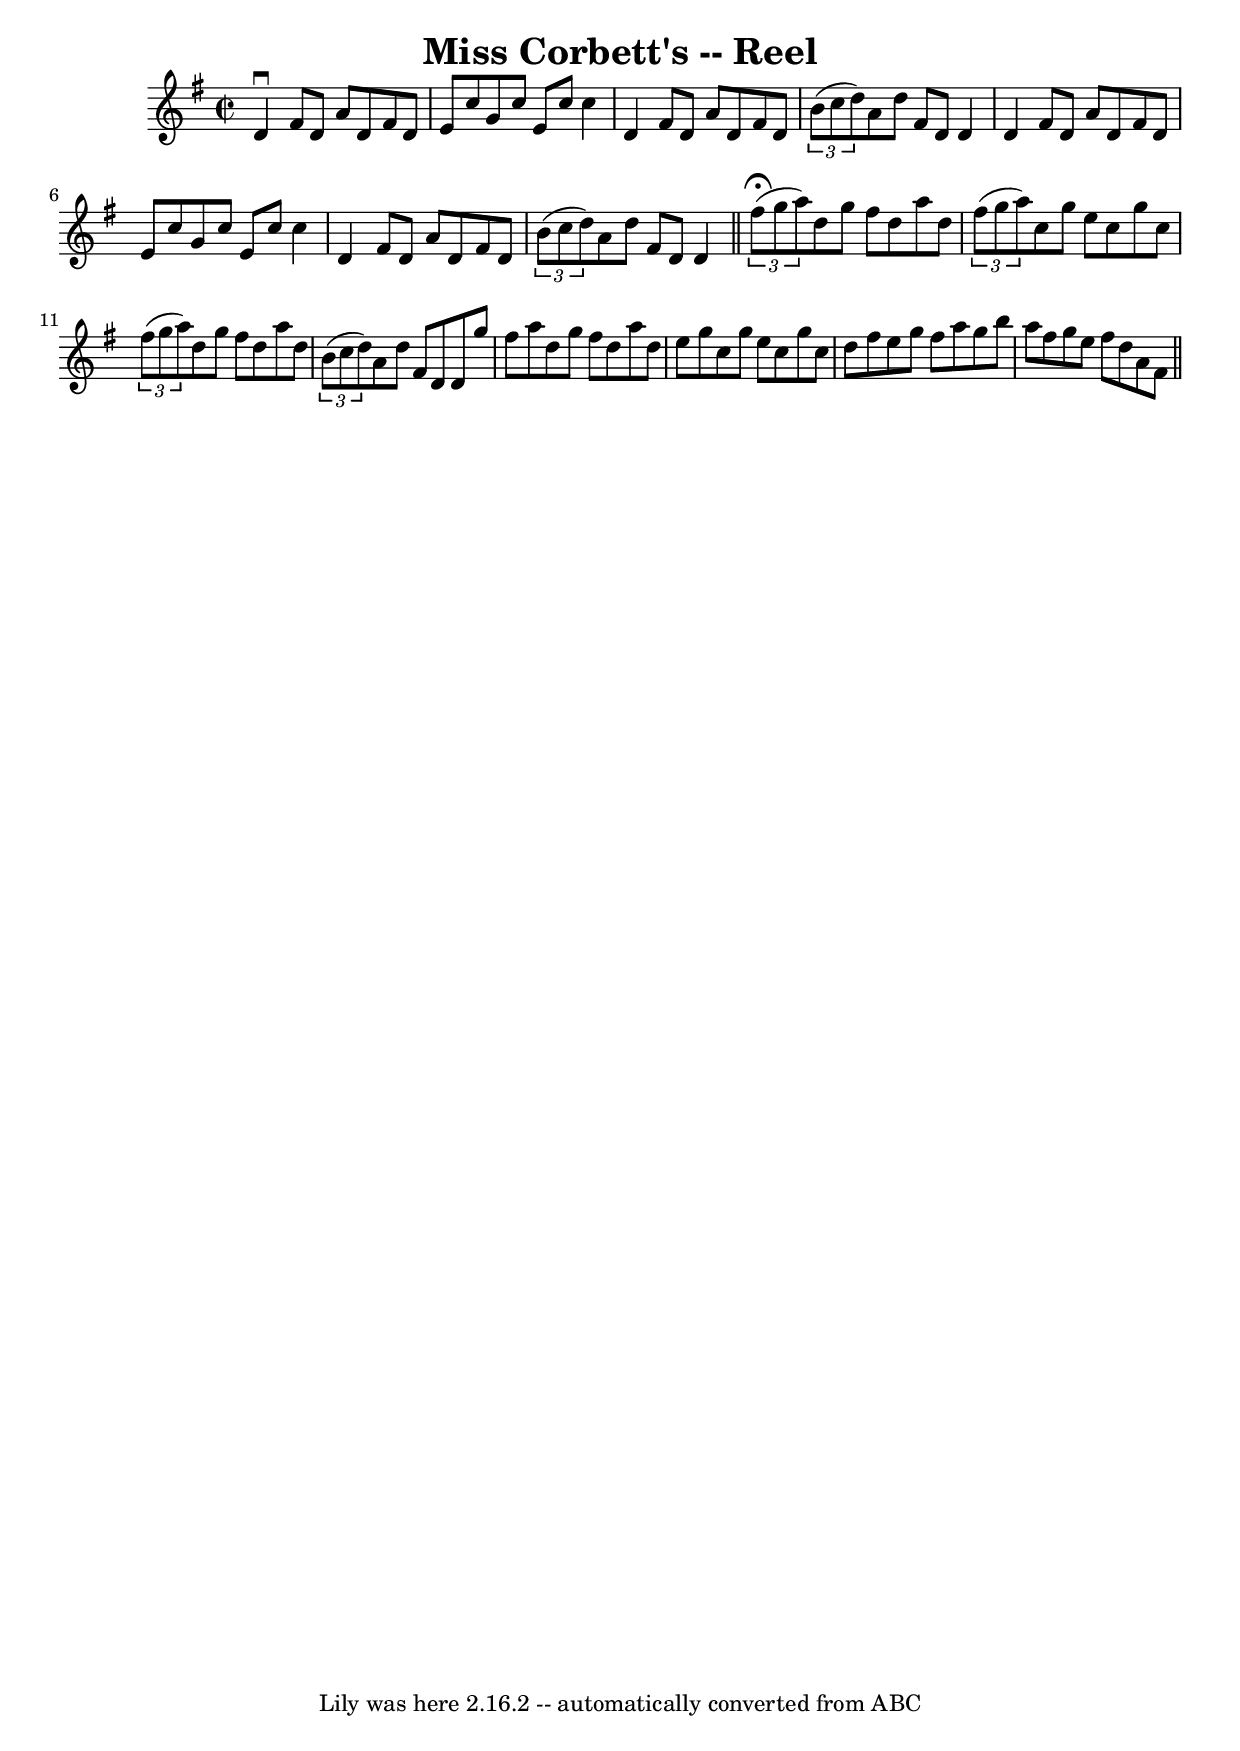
\version "2.16.2"
\include "Mammoth.ily"
\header {
	%% book = "Ryan's Mammoth Collection"
	crossRefNumber = "1"
	footnotes = ""
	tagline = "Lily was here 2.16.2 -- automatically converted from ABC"
	title = "Miss Corbett's -- Reel"
}
voicedefault =  {


\override Staff.TimeSignature #'style = #'C
 \time 2/2 
\key d \mixolydian d'4^\downbow fis'8 d'8 a'8 d'8    
fis'8 d'8  |
 e'8 c''8 g'8 c''8 e'8 c''8 c''4  
|
 d'4 fis'8 d'8 a'8 d'8 fis'8 d'8  |
   
\times 2/3 { b'8 (c''8 d''8) } a'8 d''8 fis'8 d'8 d'4  
|
 d'4 fis'8 d'8 a'8 d'8 fis'8 d'8  |
 e'8  
 c''8 g'8 c''8 e'8 c''8 c''4  |
 d'4 fis'8 d'8    
a'8 d'8 fis'8 d'8  |
   \times 2/3 { b'8 (c''8 d''8) 
} a'8 d''8 fis'8 d'8 d'4    \bar "||"     \times 2/3 { fis''8 
^\fermata(g''8 a''8) } d''8 g''8 fis''8 d''8 a''8    
d''8  |
   \times 2/3 { fis''8 (g''8 a''8) } c''8 g''8    
e''8 c''8 g''8 c''8  |
   \times 2/3 { fis''8 (g''8 a''8 
) } d''8 g''8 fis''8 d''8 a''8 d''8  |
   \times 2/3 { 
 b'8 (c''8 d''8) } a'8 d''8 fis'8 d'8 d'8 g''8  
|
 fis''8 a''8 d''8 g''8 fis''8 d''8 a''8 d''8  
|
 e''8 g''8 c''8 g''8 e''8 c''8 g''8 c''8  
|
 d''8 fis''8 e''8 g''8 fis''8 a''8 g''8 b''8  
|
 a''8 fis''8 g''8 e''8 fis''8 d''8 a'8 fis'8    
\bar "||"   
}

\score{
    <<

	\context Staff="default"
	{
	    \voicedefault 
	}

    >>
	\layout {
	}
	\midi {}
}
